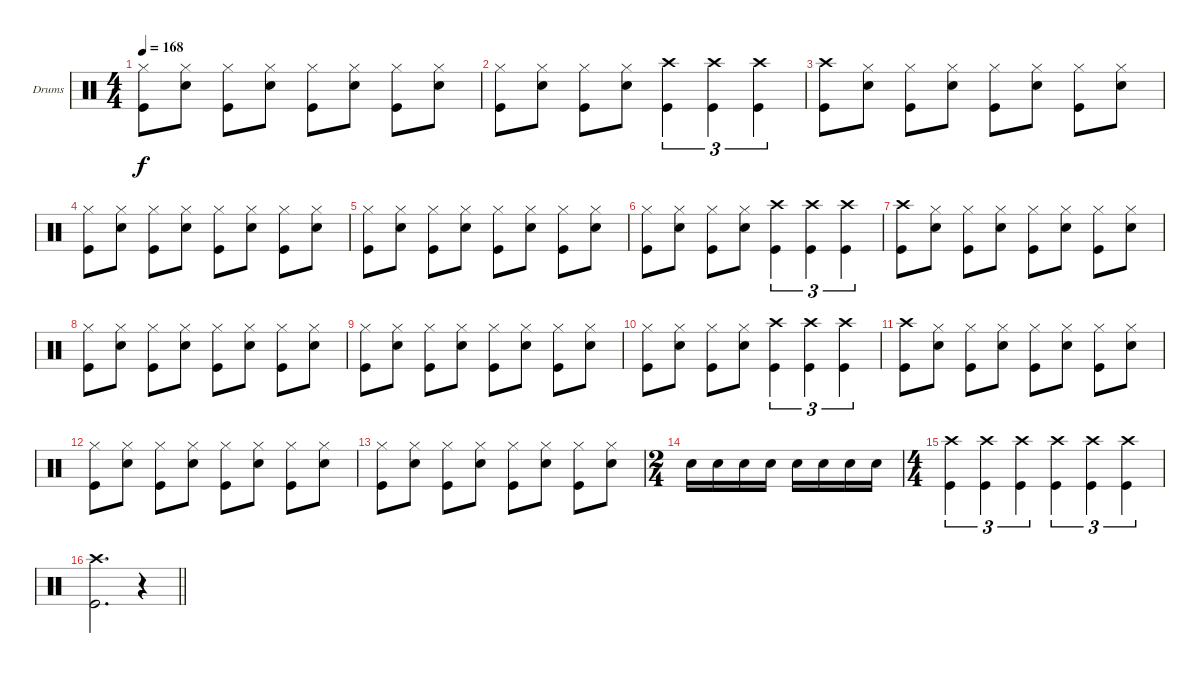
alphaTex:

\bracketExtendMode groupsimilarinstruments
\firstSystemTrackNameOrientation horizontal
\otherSystemsTrackNameOrientation horizontal
\track ("Drumkit" "Drums") {instrument percussion}
\staff {score}
\articulation defaults
\ts (4 4)
\tempo 168
\clef neutral
\ks c
("Hi-Hat (closed)" "Kick (hit)").8{dy f} ("Hi-Hat (closed)" "Snare (hit) 2").8 ("Hi-Hat (closed)" "Kick (hit)").8 ("Hi-Hat (closed)" "Snare (hit) 2").8 ("Hi-Hat (closed)" "Kick (hit)").8 ("Hi-Hat (closed)" "Snare (hit) 2").8 ("Hi-Hat (closed)" "Kick (hit)").8 ("Hi-Hat (closed)" "Snare (hit) 2").8 |
("Hi-Hat (closed)" "Kick (hit)").8 ("Hi-Hat (closed)" "Snare (hit) 2").8 ("Hi-Hat (closed)" "Kick (hit)").8 ("Hi-Hat (closed)" "Snare (hit) 2").8 ("Crash high (hit)" "Kick (hit)").4{tu (3 2)} ("Crash high (hit)" "Kick (hit)").4{tu (3 2)} ("Crash high (hit)" "Kick (hit)").4{tu (3 2)} |
("Crash high (hit)" "Kick (hit)").8 ("Hi-Hat (closed)" "Snare (hit) 2").8 ("Hi-Hat (closed)" "Kick (hit)").8 ("Hi-Hat (closed)" "Snare (hit) 2").8 ("Hi-Hat (closed)" "Kick (hit)").8 ("Hi-Hat (closed)" "Snare (hit) 2").8 ("Hi-Hat (closed)" "Kick (hit)").8 ("Hi-Hat (closed)" "Snare (hit) 2").8 |
("Hi-Hat (closed)" "Kick (hit)").8 ("Hi-Hat (closed)" "Snare (hit) 2").8 ("Hi-Hat (closed)" "Kick (hit)").8 ("Hi-Hat (closed)" "Snare (hit) 2").8 ("Hi-Hat (closed)" "Kick (hit)").8 ("Hi-Hat (closed)" "Snare (hit) 2").8 ("Hi-Hat (closed)" "Kick (hit)").8 ("Hi-Hat (closed)" "Snare (hit) 2").8 |
("Hi-Hat (closed)" "Kick (hit)").8 ("Hi-Hat (closed)" "Snare (hit) 2").8 ("Hi-Hat (closed)" "Kick (hit)").8 ("Hi-Hat (closed)" "Snare (hit) 2").8 ("Hi-Hat (closed)" "Kick (hit)").8 ("Hi-Hat (closed)" "Snare (hit) 2").8 ("Hi-Hat (closed)" "Kick (hit)").8 ("Hi-Hat (closed)" "Snare (hit) 2").8 |
("Hi-Hat (closed)" "Kick (hit)").8 ("Hi-Hat (closed)" "Snare (hit) 2").8 ("Hi-Hat (closed)" "Kick (hit)").8 ("Hi-Hat (closed)" "Snare (hit) 2").8 ("Crash high (hit)" "Kick (hit)").4{tu (3 2)} ("Crash high (hit)" "Kick (hit)").4{tu (3 2)} ("Crash high (hit)" "Kick (hit)").4{tu (3 2)} |
("Crash high (hit)" "Kick (hit)").8 ("Hi-Hat (closed)" "Snare (hit) 2").8 ("Hi-Hat (closed)" "Kick (hit)").8 ("Hi-Hat (closed)" "Snare (hit) 2").8 ("Hi-Hat (closed)" "Kick (hit)").8 ("Hi-Hat (closed)" "Snare (hit) 2").8 ("Hi-Hat (closed)" "Kick (hit)").8 ("Hi-Hat (closed)" "Snare (hit) 2").8 |
("Hi-Hat (closed)" "Kick (hit)").8 ("Hi-Hat (closed)" "Snare (hit) 2").8 ("Hi-Hat (closed)" "Kick (hit)").8 ("Hi-Hat (closed)" "Snare (hit) 2").8 ("Hi-Hat (closed)" "Kick (hit)").8 ("Hi-Hat (closed)" "Snare (hit) 2").8 ("Hi-Hat (closed)" "Kick (hit)").8 ("Hi-Hat (closed)" "Snare (hit) 2").8 |
("Hi-Hat (closed)" "Kick (hit)").8 ("Hi-Hat (closed)" "Snare (hit) 2").8 ("Hi-Hat (closed)" "Kick (hit)").8 ("Hi-Hat (closed)" "Snare (hit) 2").8 ("Hi-Hat (closed)" "Kick (hit)").8 ("Hi-Hat (closed)" "Snare (hit) 2").8 ("Hi-Hat (closed)" "Kick (hit)").8 ("Hi-Hat (closed)" "Snare (hit) 2").8 |
("Hi-Hat (closed)" "Kick (hit)").8 ("Hi-Hat (closed)" "Snare (hit) 2").8 ("Hi-Hat (closed)" "Kick (hit)").8 ("Hi-Hat (closed)" "Snare (hit) 2").8 ("Crash high (hit)" "Kick (hit)").4{tu (3 2)} ("Crash high (hit)" "Kick (hit)").4{tu (3 2)} ("Crash high (hit)" "Kick (hit)").4{tu (3 2)} |
("Crash high (hit)" "Kick (hit)").8 ("Hi-Hat (closed)" "Snare (hit) 2").8 ("Hi-Hat (closed)" "Kick (hit)").8 ("Hi-Hat (closed)" "Snare (hit) 2").8 ("Hi-Hat (closed)" "Kick (hit)").8 ("Hi-Hat (closed)" "Snare (hit) 2").8 ("Hi-Hat (closed)" "Kick (hit)").8 ("Hi-Hat (closed)" "Snare (hit) 2").8 |
("Hi-Hat (closed)" "Kick (hit)").8 ("Hi-Hat (closed)" "Snare (hit) 2").8 ("Hi-Hat (closed)" "Kick (hit)").8 ("Hi-Hat (closed)" "Snare (hit) 2").8 ("Hi-Hat (closed)" "Kick (hit)").8 ("Hi-Hat (closed)" "Snare (hit) 2").8 ("Hi-Hat (closed)" "Kick (hit)").8 ("Hi-Hat (closed)" "Snare (hit) 2").8 |
("Hi-Hat (closed)" "Kick (hit)").8 ("Hi-Hat (closed)" "Snare (hit) 2").8 ("Hi-Hat (closed)" "Kick (hit)").8 ("Hi-Hat (closed)" "Snare (hit) 2").8 ("Hi-Hat (closed)" "Kick (hit)").8 ("Hi-Hat (closed)" "Snare (hit) 2").8 ("Hi-Hat (closed)" "Kick (hit)").8 ("Hi-Hat (closed)" "Snare (hit) 2").8 |
\ts (2 4)
\beaming (8 2 2)
"Snare (hit) 2".16 "Snare (hit) 2".16 "Snare (hit) 2".16 "Snare (hit) 2".16 "Snare (hit) 2".16 "Snare (hit) 2".16 "Snare (hit) 2".16 "Snare (hit) 2".16 |
\ts (4 4)
\beaming (8 2 2 2 2)
("Crash high (hit)" "Kick (hit)").4{tu (3 2)} ("Crash high (hit)" "Kick (hit)").4{tu (3 2)} ("Crash high (hit)" "Kick (hit)").4{tu (3 2)} ("Crash high (hit)" "Kick (hit)").4{tu (3 2)} ("Crash high (hit)" "Kick (hit)").4{tu (3 2)} ("Crash high (hit)" "Kick (hit)").4{tu (3 2)} |
\barLineRight lightlight
("Crash high (hit)" "Kick (hit)").2{d} r.4
